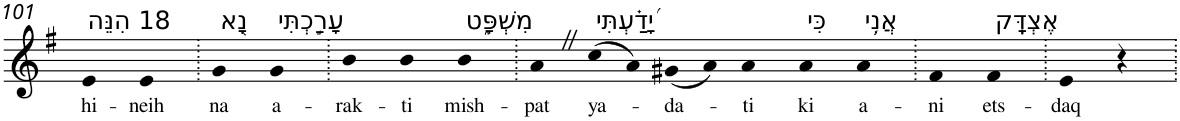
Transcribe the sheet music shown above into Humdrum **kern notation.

**kern	**text
*part1	*part1
*staff1	*staff1
*I"Piano	*
*I'Pno	*
!!LO:PB:g=z
*clefG2	*
*k[f#]	*
*G:	*
=101	=101
!LO:TX:a:t=18 הִנֵּה	!
!	!LO:LY:b
4e	hi-
!	!LO:LY:b
4e	-neih
=102.	=102.
!LO:TX:a:t=נָ֭א	!
!	!LO:LY:b
4g	na
!LO:TX:a:t=עָרַ֣כְתִּי	!
!	!LO:LY:b
4g	a-
=103.	=103.
!	!LO:LY:b
4b	-rak-
!	!LO:LY:b
4b	-ti
!LO:TX:a:t=מִשְׁפָּ֑ט	!
!	!LO:LY:b
4b	mish-
=104.	=104.
!	!LO:LY:b
4aZ	-pat
!LO:TX:a:t=יָ֝דַ֗עְתִּי	!
!	!LO:LY:b
(8cc	ya-
8a)	.
!	!LO:LY:b
(8g#X	-da-
8a)	.
!	!LO:LY:b
4a	-ti
!LO:TX:a:t=כִּי	!
!	!LO:LY:b
4a	ki
!LO:TX:a:t=אֲנִ֥י	!
!	!LO:LY:b
4a	a-
=105.	=105.
!	!LO:LY:b
4f#	-ni
!LO:TX:a:t=אֶצְדָּֽק	!
!	!LO:LY:b
4f#	ets-
=106.	=106.
!	!LO:LY:b
4e	-daq
4r	.
=.	=.
*-	*-
